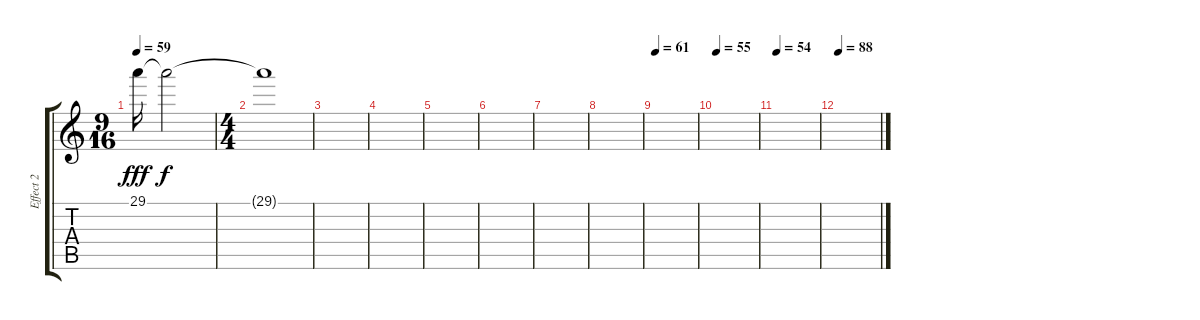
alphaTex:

\track ("Effect 2" "Effect 2") {instrument pad2warm}
\staff {score tabs}
\tuning (E4 B3 G3 D3 A2 E2) {hide}
\ts (9 16)
\tempo 59
\clef g2
\ks c
29.1.16{dy fff volume 0 instrument pad2warm} 29.1{t}.2{dy f} |
\ts (4 4)
29.1{t}.1 |
|
|
|
|
|
|
\tempo 61
|
\tempo 55
|
\tempo 54
|
\tempo 88
